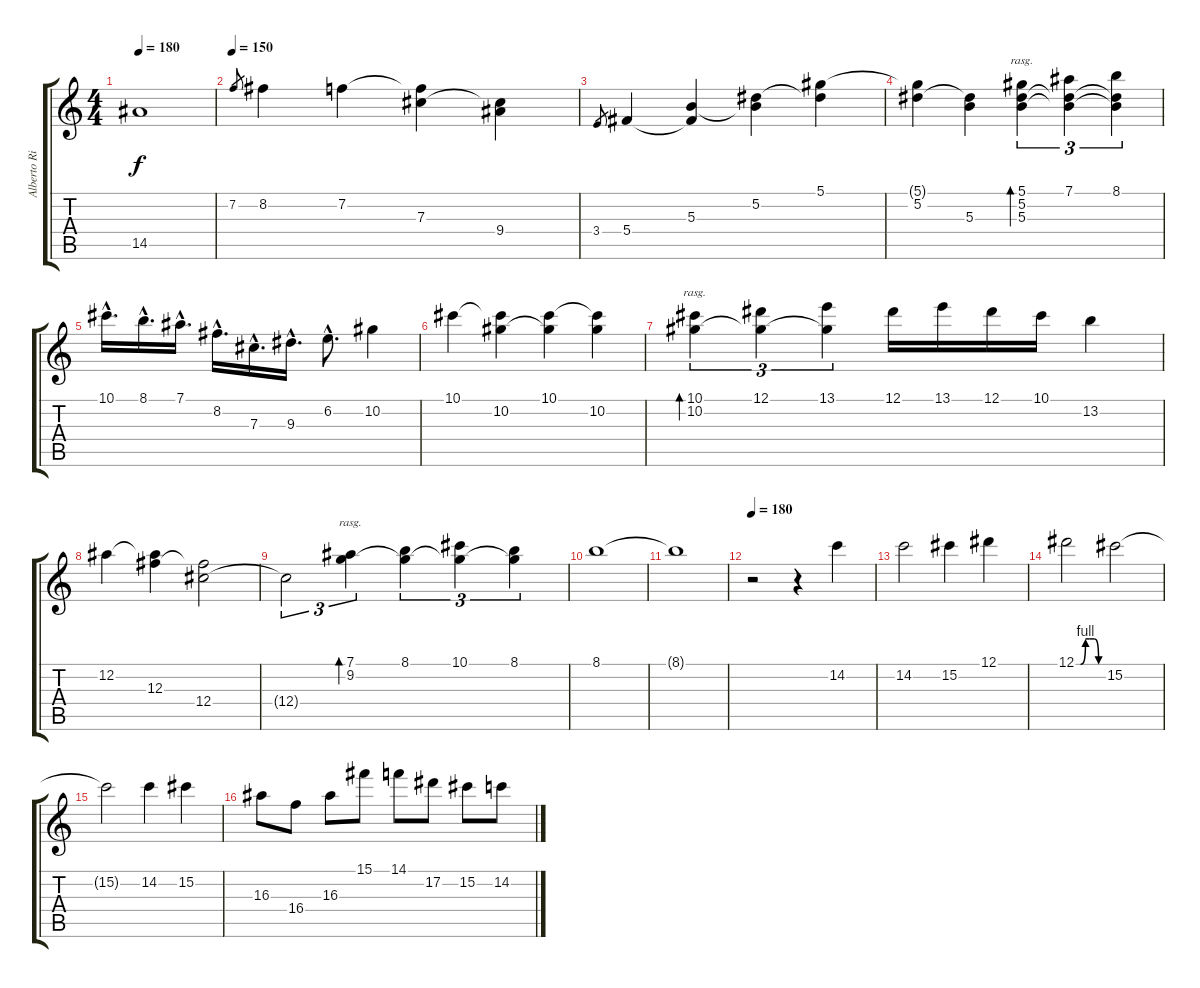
\track ("Alberto Rionda" "Alberto Ri") {instrument distortionguitar}
\staff {score tabs}
\tuning (Eb4 Bb3 Gb3 Db3 Ab2 Eb2) {hide}
\ts (4 4)
\tempo 180
\clef g2
\ks c
14.5{t}.1{dy f} |
\tempo 150
7.2.8{gr} 8.2.4{volume 13 instrument electricguitarclean} 7.2.4 (7.2{t} 7.3).4 (7.3{t} 9.4).4 |
3.4.8{gr} 5.4.4 (5.3 5.4{t}).4 (5.2 5.3{t}).4 (5.1 5.2{t}).4 |
(5.1{t} 5.2).4 (5.2{t} 5.3).4 (5.1 5.2 5.3).4{tu (3 2) bd 480 rasg ii} (7.1 5.2{t} 5.3{t}).4{tu (3 2)} (8.1 5.2{t} 5.3{t}).4{tu (3 2)} |
10.1{hac}.16{d} 8.1{hac}.16{d} 7.1{hac}.16{d} 8.2{hac}.16{d} 7.3{hac}.16{d} 9.3{hac}.16{d} 6.2{hac}.8{d} 10.2.4 |
10.1.4 (10.1{t} 10.2).4 (10.1 10.2{t}).4 (10.1{t} 10.2).4 |
(10.1 10.2).4{tu (3 2) bd 480 rasg ii} (12.1 10.2{t}).4{tu (3 2)} (13.1 10.2{t}).4{tu (3 2)} 12.1.16 13.1.16 12.1.16 10.1.16 13.2.4 |
12.2.4 (12.2{t} 12.3).4 (12.3{t} 12.4).2 |
12.4{t}.2{tu (3 2)} (7.1 9.2).4{tu (3 2) bd 480 rasg ii} (8.1 9.2{t}).4{tu (3 2)} (10.1 9.2{t}).4{tu (3 2)} (8.1 9.2{t}).4{tu (3 2)} |
8.1.1 |
8.1{t}.1 |
\tempo 180
r.2{instrument distortionguitar} r.4 14.2.4 |
14.2.2 15.2.4 12.1.4 |
12.1{be (custom 0 0 10 0 21 4 30 4 40 4 50 0 60 0)}.2 15.2.2 |
15.2{t}.2 14.2.4 15.2.4 |
16.3.8 16.4.8 16.3.8 15.1.8 14.1.8 17.2.8 15.2.8 14.2.8
